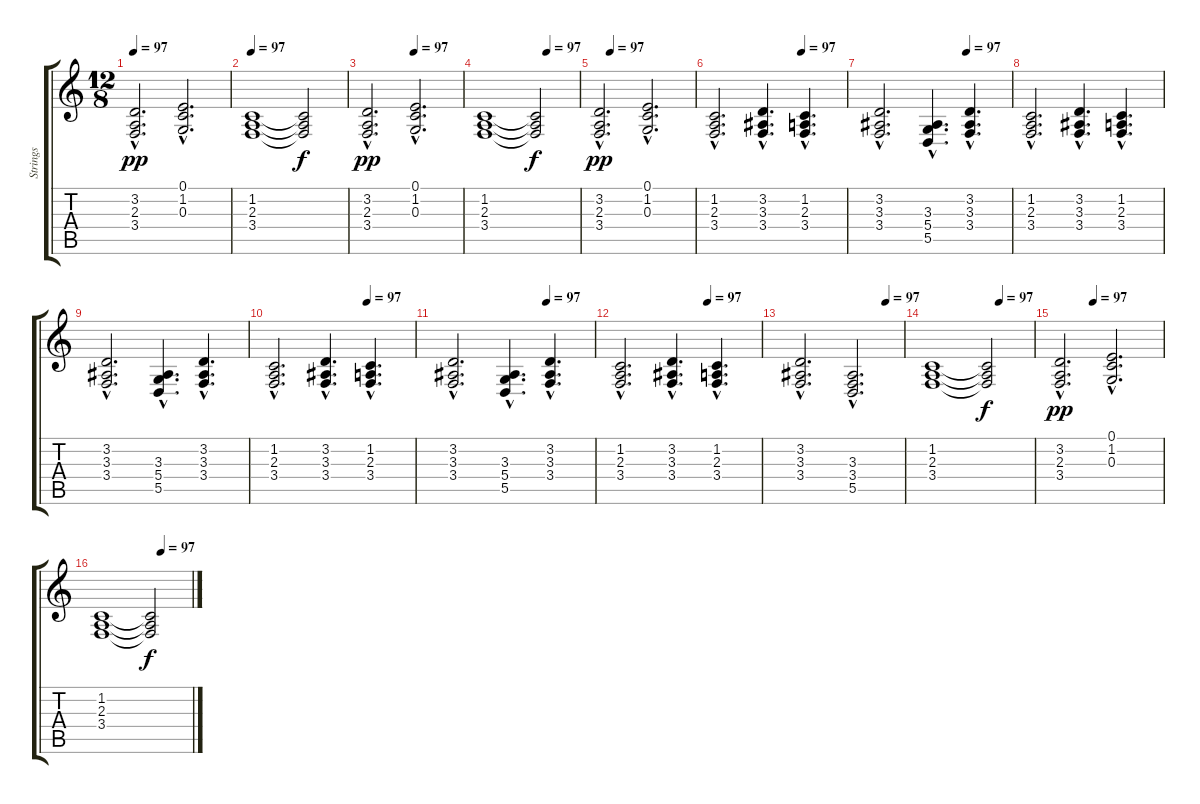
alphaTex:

\track ("Strings" "Strings") {instrument stringensemble1}
\staff {score tabs}
\tuning (E4 B3 G3 D3 A2 E2) {hide}
\ts (12 8)
\tempo 97
\clef g2
\ks c
(3.2{hac} 2.3{hac} 3.4{hac}).2{d dy pp} (0.1{hac} 1.2{hac} 0.3{hac}).2{d} |
\tempo 97
(1.2 2.3 3.4).1 (1.2{t} 2.3{t} 3.4{t}).2{dy f} |
\tempo (97 0.5)
(3.2{hac} 2.3{hac} 3.4{hac}).2{d dy pp} (0.1{hac} 1.2{hac} 0.3{hac}).2{d} |
\tempo (97 0.6666666666666666)
(1.2 2.3 3.4).1 (1.2{t} 2.3{t} 3.4{t}).2{dy f} |
\tempo (97 0.125)
(3.2{hac} 2.3{hac} 3.4{hac}).2{d dy pp} (0.1{hac} 1.2{hac} 0.3{hac}).2{d} |
\tempo (97 0.6666666666666666)
(1.2{hac} 2.3{hac} 3.4{hac}).2{d} (3.2{hac} 3.3{hac} 3.4{hac}).4{d} (1.2{hac} 2.3{hac} 3.4{hac}).4{d} |
\tempo (97 0.6666666666666666)
(3.2{hac} 3.3{hac} 3.4{hac}).2{d} (3.3{hac} 5.4{hac} 5.5{hac}).4{d} (3.2{hac} 3.3{hac} 3.4{hac}).4{d} |
(1.2{hac} 2.3{hac} 3.4{hac}).2{d} (3.2{hac} 3.3{hac} 3.4{hac}).4{d} (1.2{hac} 2.3{hac} 3.4{hac}).4{d} |
(3.2{hac} 3.3{hac} 3.4{hac}).2{d} (3.3{hac} 5.4{hac} 5.5{hac}).4{d} (3.2{hac} 3.3{hac} 3.4{hac}).4{d} |
\tempo (97 0.6666666666666666)
(1.2{hac} 2.3{hac} 3.4{hac}).2{d} (3.2{hac} 3.3{hac} 3.4{hac}).4{d} (1.2{hac} 2.3{hac} 3.4{hac}).4{d} |
\tempo (97 0.6666666666666666)
(3.2{hac} 3.3{hac} 3.4{hac}).2{d} (3.3{hac} 5.4{hac} 5.5{hac}).4{d} (3.2{hac} 3.3{hac} 3.4{hac}).4{d} |
\tempo (97 0.625)
(1.2{hac} 2.3{hac} 3.4{hac}).2{d} (3.2{hac} 3.3{hac} 3.4{hac}).4{d} (1.2{hac} 2.3{hac} 3.4{hac}).4{d} |
\tempo (97 0.8333333333333334)
(3.2{hac} 3.3{hac} 3.4{hac}).2{d} (3.3{hac} 3.4{hac} 5.5{hac}).2{d} |
\tempo (97 0.6666666666666666)
(1.2 2.3 3.4).1 (1.2{t} 2.3{t} 3.4{t}).2{dy f} |
\tempo (97 0.3333333333333333)
(3.2{hac} 2.3{hac} 3.4{hac}).2{d dy pp} (0.1{hac} 1.2{hac} 0.3{hac}).2{d} |
\tempo (97 0.6666666666666666)
(1.2 2.3 3.4).1 (1.2{t} 2.3{t} 3.4{t}).2{dy f}
